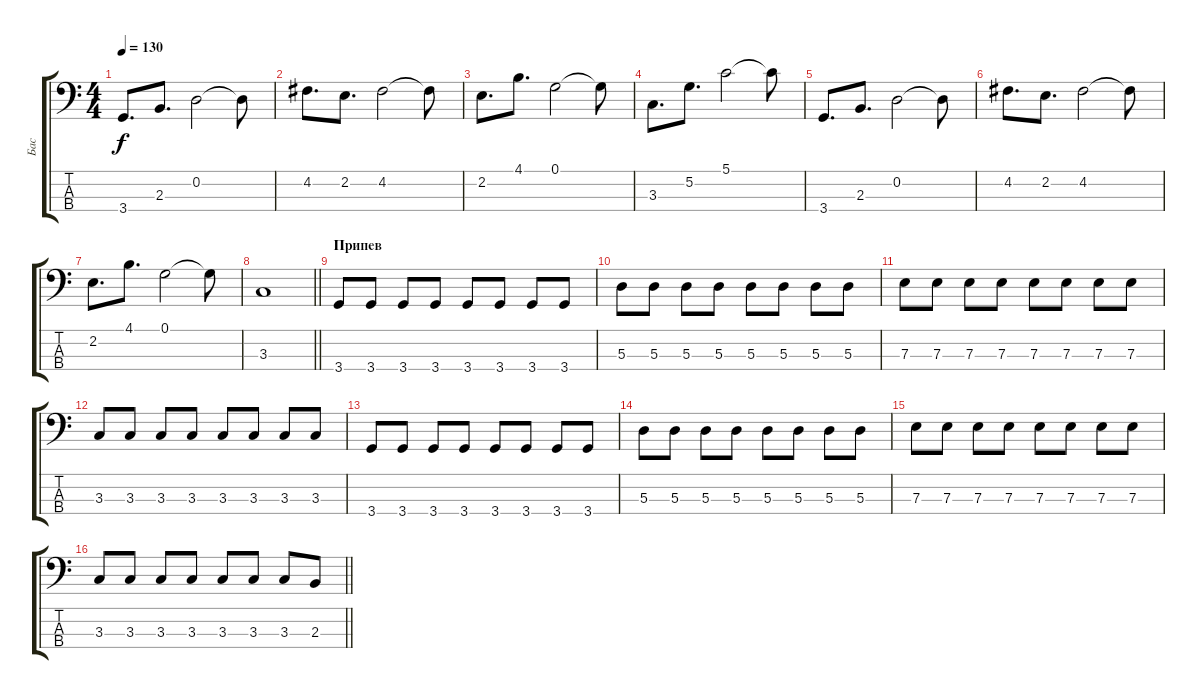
\track ("Бас" "Бас") {instrument electricbassfinger}
\staff {score tabs}
\tuning (G2 D2 A1 E1) {hide}
\ts (4 4)
\tempo 130
\clef f4
\ks c
3.4.8{d dy f} 2.3.8{d} 0.2.2 0.2{t}.8 |
4.2.8{d} 2.2.8{d} 4.2.2 4.2{t}.8 |
2.2.8{d} 4.1.8{d} 0.1.2 0.1{t}.8 |
3.3.8{d} 5.2.8{d} 5.1.2 5.1{t}.8 |
3.4.8{d} 2.3.8{d} 0.2.2 0.2{t}.8 |
4.2.8{d} 2.2.8{d} 4.2.2 4.2{t}.8 |
2.2.8{d} 4.1.8{d} 0.1.2 0.1{t}.8 |
\barLineRight lightlight
3.3.1 |
\section ("" "Припев")
3.4.8 3.4.8 3.4.8 3.4.8 3.4.8 3.4.8 3.4.8 3.4.8 |
5.3.8 5.3.8 5.3.8 5.3.8 5.3.8 5.3.8 5.3.8 5.3.8 |
7.3.8 7.3.8 7.3.8 7.3.8 7.3.8 7.3.8 7.3.8 7.3.8 |
3.3.8 3.3.8 3.3.8 3.3.8 3.3.8 3.3.8 3.3.8 3.3.8 |
3.4.8 3.4.8 3.4.8 3.4.8 3.4.8 3.4.8 3.4.8 3.4.8 |
5.3.8 5.3.8 5.3.8 5.3.8 5.3.8 5.3.8 5.3.8 5.3.8 |
7.3.8 7.3.8 7.3.8 7.3.8 7.3.8 7.3.8 7.3.8 7.3.8 |
\barLineRight lightlight
3.3.8 3.3.8 3.3.8 3.3.8 3.3.8 3.3.8 3.3.8 2.3.8
